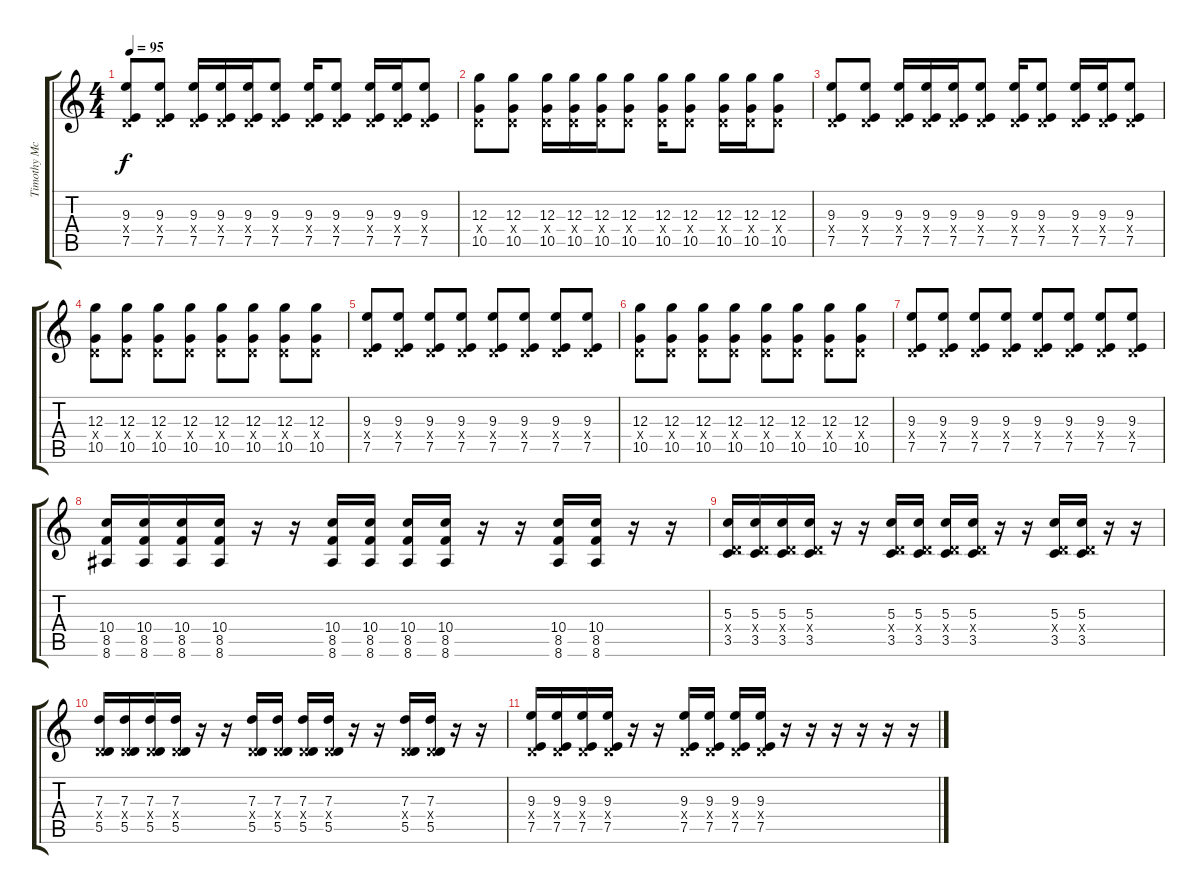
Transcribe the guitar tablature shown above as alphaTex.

\track ("Timothy McTague" "Timothy Mc") {instrument distortionguitar}
\staff {score tabs}
\tuning (E4 B3 G3 D3 A2 D2) {hide}
\ts (4 4)
\tempo 95
\clef g2
\ks c
(9.3 0.4{x} 7.5).8{dy f} (9.3 0.4{x} 7.5).8 (9.3 0.4{x} 7.5).16 (9.3 0.4{x} 7.5).16 (9.3 0.4{x} 7.5).16 (9.3 0.4{x} 7.5).8 (9.3 0.4{x} 7.5).16 (9.3 0.4{x} 7.5).8 (9.3 0.4{x} 7.5).16 (9.3 0.4{x} 7.5).16 (9.3 0.4{x} 7.5).8 |
(12.3 0.4{x} 10.5).8 (12.3 0.4{x} 10.5).8 (12.3 0.4{x} 10.5).16 (12.3 0.4{x} 10.5).16 (12.3 0.4{x} 10.5).16 (12.3 0.4{x} 10.5).8 (12.3 0.4{x} 10.5).16 (12.3 0.4{x} 10.5).8 (12.3 0.4{x} 10.5).16 (12.3 0.4{x} 10.5).16 (12.3 0.4{x} 10.5).8 |
(9.3 0.4{x} 7.5).8 (9.3 0.4{x} 7.5).8 (9.3 0.4{x} 7.5).16 (9.3 0.4{x} 7.5).16 (9.3 0.4{x} 7.5).16 (9.3 0.4{x} 7.5).8 (9.3 0.4{x} 7.5).16 (9.3 0.4{x} 7.5).8 (9.3 0.4{x} 7.5).16 (9.3 0.4{x} 7.5).16 (9.3 0.4{x} 7.5).8 |
(12.3 0.4{x} 10.5).8 (12.3 0.4{x} 10.5).8 (12.3 0.4{x} 10.5).8 (12.3 0.4{x} 10.5).8 (12.3 0.4{x} 10.5).8 (12.3 0.4{x} 10.5).8 (12.3 0.4{x} 10.5).8 (12.3 0.4{x} 10.5).8 |
(9.3 0.4{x} 7.5).8 (9.3 0.4{x} 7.5).8 (9.3 0.4{x} 7.5).8 (9.3 0.4{x} 7.5).8 (9.3 0.4{x} 7.5).8 (9.3 0.4{x} 7.5).8 (9.3 0.4{x} 7.5).8 (9.3 0.4{x} 7.5).8 |
(12.3 0.4{x} 10.5).8 (12.3 0.4{x} 10.5).8 (12.3 0.4{x} 10.5).8 (12.3 0.4{x} 10.5).8 (12.3 0.4{x} 10.5).8 (12.3 0.4{x} 10.5).8 (12.3 0.4{x} 10.5).8 (12.3 0.4{x} 10.5).8 |
(9.3 0.4{x} 7.5).8 (9.3 0.4{x} 7.5).8 (9.3 0.4{x} 7.5).8 (9.3 0.4{x} 7.5).8 (9.3 0.4{x} 7.5).8 (9.3 0.4{x} 7.5).8 (9.3 0.4{x} 7.5).8 (9.3 0.4{x} 7.5).8 |
(10.4 8.5 8.6).16 (10.4 8.5 8.6).16 (10.4 8.5 8.6).16 (10.4 8.5 8.6).16 r.16 r.16 (10.4 8.5 8.6).16 (10.4 8.5 8.6).16 (10.4 8.5 8.6).16 (10.4 8.5 8.6).16 r.16 r.16 (10.4 8.5 8.6).16 (10.4 8.5 8.6).16 r.16 r.16 |
(5.3 0.4{x} 3.5).16 (5.3 0.4{x} 3.5).16 (5.3 0.4{x} 3.5).16 (5.3 0.4{x} 3.5).16 r.16 r.16 (5.3 0.4{x} 3.5).16 (5.3 0.4{x} 3.5).16 (5.3 0.4{x} 3.5).16 (5.3 0.4{x} 3.5).16 r.16 r.16 (5.3 0.4{x} 3.5).16 (5.3 0.4{x} 3.5).16 r.16 r.16 |
(7.3 0.4{x} 5.5).16 (7.3 0.4{x} 5.5).16 (7.3 0.4{x} 5.5).16 (7.3 0.4{x} 5.5).16 r.16 r.16 (7.3 0.4{x} 5.5).16 (7.3 0.4{x} 5.5).16 (7.3 0.4{x} 5.5).16 (7.3 0.4{x} 5.5).16 r.16 r.16 (7.3 0.4{x} 5.5).16 (7.3 0.4{x} 5.5).16 r.16 r.16 |
(9.3 0.4{x} 7.5).16 (9.3 0.4{x} 7.5).16 (9.3 0.4{x} 7.5).16 (9.3 0.4{x} 7.5).16 r.16 r.16 (9.3 0.4{x} 7.5).16 (9.3 0.4{x} 7.5).16 (9.3 0.4{x} 7.5).16 (9.3 0.4{x} 7.5).16 r.16 r.16 r.16 r.16 r.16 r.16
